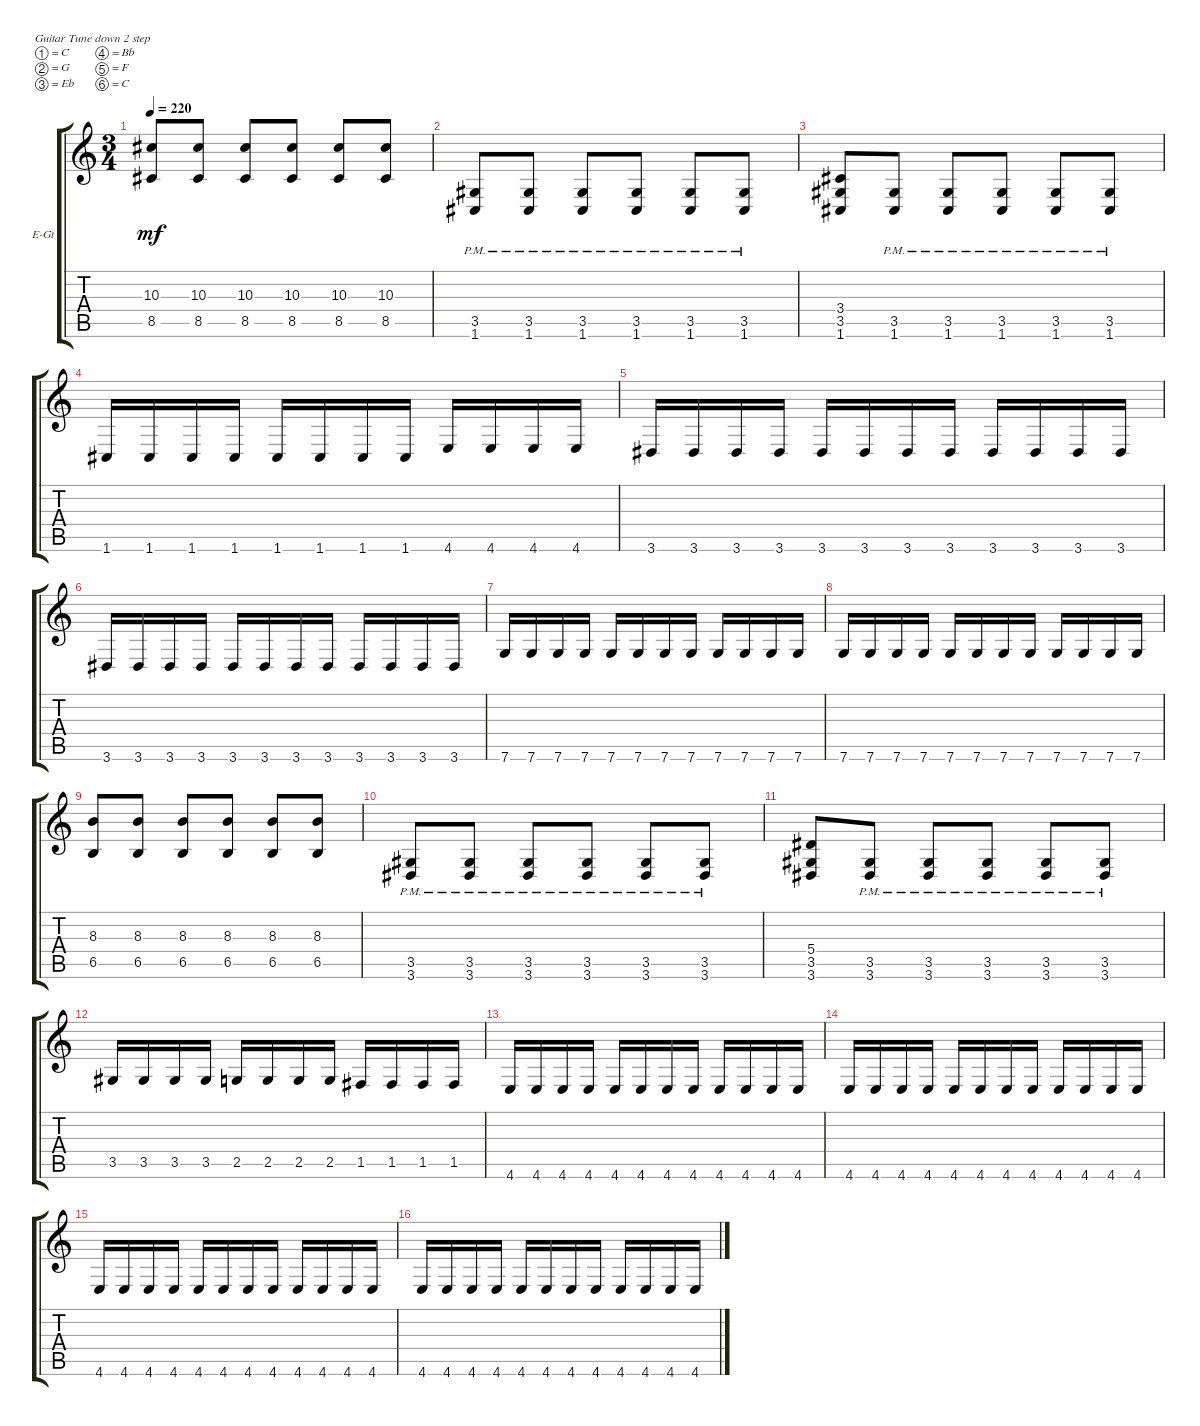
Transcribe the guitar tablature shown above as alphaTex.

\defaultSystemsLayout 4
\bracketExtendMode groupsimilarinstruments
\firstSystemTrackNameOrientation horizontal
\otherSystemsTrackNameOrientation horizontal
\track ("Eschbach Rhythm" "E-Gt") {instrument overdrivenguitar}
\staff {score tabs}
\tuning (C4 G3 Eb3 Bb2 F2 C2)
\ts (3 4)
\tempo 220
\clef g2
\ks c
(8.5 10.3).8{dy mf} (8.5 10.3).8 (8.5 10.3).8 (8.5 10.3).8 (8.5 10.3).8 (8.5 10.3).8 |
(3.5{pm} 1.6{pm}).8 (3.5{pm} 1.6{pm}).8 (3.5{pm} 1.6{pm}).8 (3.5{pm} 1.6{pm}).8 (3.5{pm} 1.6{pm}).8 (3.5{pm} 1.6{pm}).8 |
(3.4 3.5 1.6).8 (3.5{pm} 1.6{pm}).8 (3.5{pm} 1.6{pm}).8 (3.5{pm} 1.6{pm}).8 (3.5{pm} 1.6{pm}).8 (3.5{pm} 1.6{pm}).8 |
1.6.16 1.6.16 1.6.16 1.6.16 1.6.16 1.6.16 1.6.16 1.6.16 4.6.16 4.6.16 4.6.16 4.6.16 |
3.6.16 3.6.16 3.6.16 3.6.16 3.6.16 3.6.16 3.6.16 3.6.16 3.6.16 3.6.16 3.6.16 3.6.16 |
3.6.16 3.6.16 3.6.16 3.6.16 3.6.16 3.6.16 3.6.16 3.6.16 3.6.16 3.6.16 3.6.16 3.6.16 |
7.6.16 7.6.16 7.6.16 7.6.16 7.6.16 7.6.16 7.6.16 7.6.16 7.6.16 7.6.16 7.6.16 7.6.16 |
7.6.16 7.6.16 7.6.16 7.6.16 7.6.16 7.6.16 7.6.16 7.6.16 7.6.16 7.6.16 7.6.16 7.6.16 |
(6.5 8.3).8 (6.5 8.3).8 (6.5 8.3).8 (6.5 8.3).8 (6.5 8.3).8 (6.5 8.3).8 |
(3.5{pm} 3.6{pm}).8 (3.5{pm} 3.6{pm}).8 (3.5{pm} 3.6{pm}).8 (3.5{pm} 3.6{pm}).8 (3.5{pm} 3.6{pm}).8 (3.5{pm} 3.6{pm}).8 |
(5.4 3.5 3.6).8 (3.5{pm} 3.6{pm}).8 (3.5{pm} 3.6{pm}).8 (3.5{pm} 3.6{pm}).8 (3.5{pm} 3.6{pm}).8 (3.5{pm} 3.6{pm}).8 |
3.5.16 3.5.16 3.5.16 3.5.16 2.5.16 2.5.16 2.5.16 2.5.16 1.5.16 1.5.16 1.5.16 1.5.16 |
4.6.16 4.6.16 4.6.16 4.6.16 4.6.16 4.6.16 4.6.16 4.6.16 4.6.16 4.6.16 4.6.16 4.6.16 |
4.6.16 4.6.16 4.6.16 4.6.16 4.6.16 4.6.16 4.6.16 4.6.16 4.6.16 4.6.16 4.6.16 4.6.16 |
4.6.16 4.6.16 4.6.16 4.6.16 4.6.16 4.6.16 4.6.16 4.6.16 4.6.16 4.6.16 4.6.16 4.6.16 |
4.6.16 4.6.16 4.6.16 4.6.16 4.6.16 4.6.16 4.6.16 4.6.16 4.6.16 4.6.16 4.6.16 4.6.16
